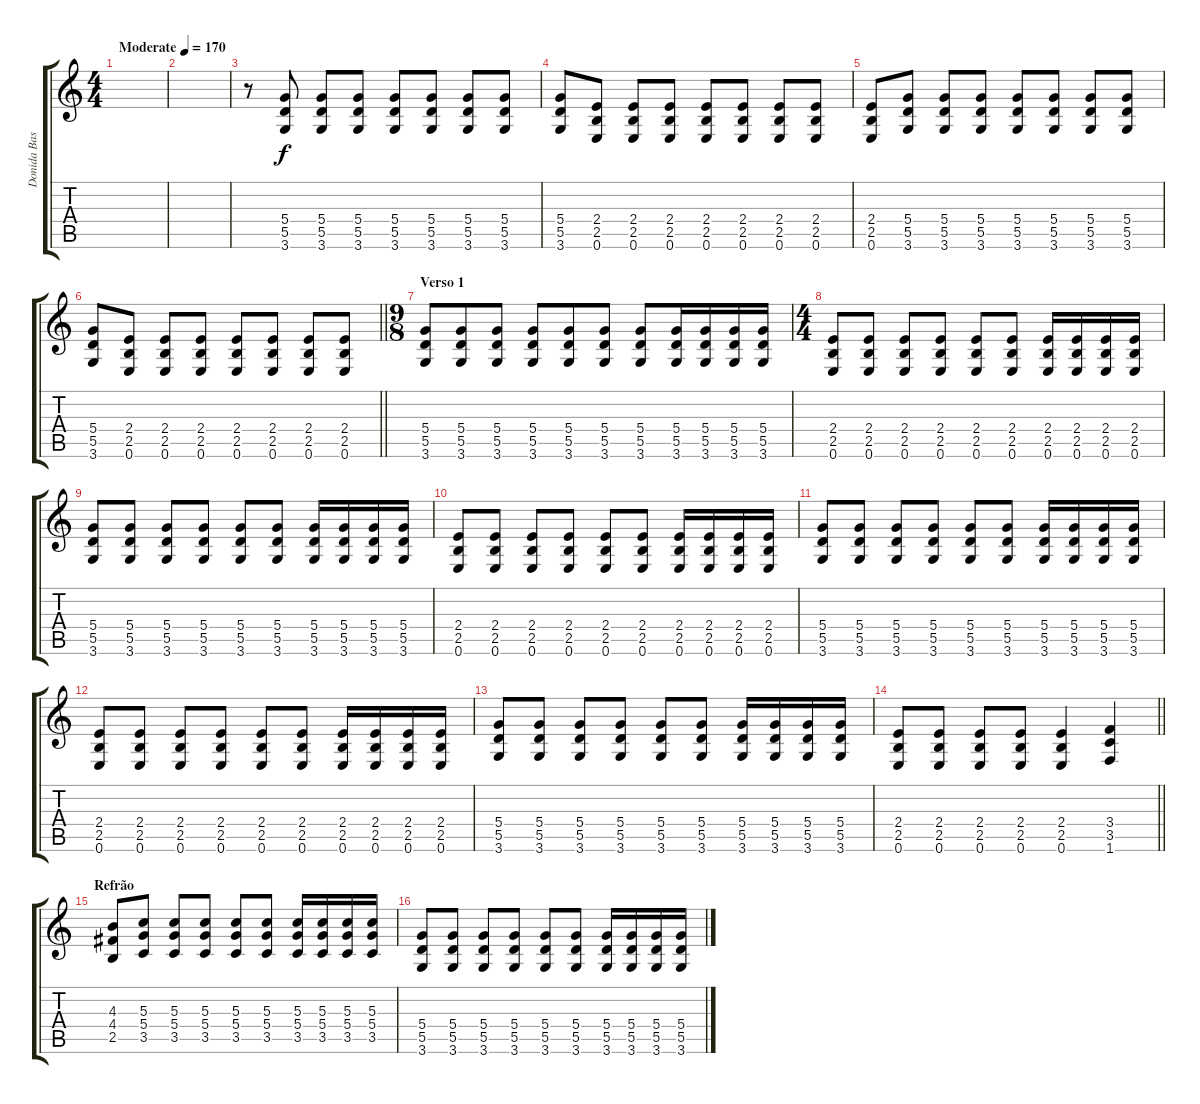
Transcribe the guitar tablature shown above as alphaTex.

\track ("Donida Base" "Donida Bas") {instrument distortionguitar}
\staff {score tabs}
\tuning (E4 B3 G3 D3 A2 E2) {hide}
\ts (4 4)
\tempo (170 "Moderate")
\clef g2
\ks c
|
|
r.8 (5.4 5.5 3.6).8 (5.4 5.5 3.6).8 (5.4 5.5 3.6).8 (5.4 5.5 3.6).8 (5.4 5.5 3.6).8 (5.4 5.5 3.6).8 (5.4 5.5 3.6).8 |
(5.4 5.5 3.6).8 (2.4 2.5 0.6).8 (2.4 2.5 0.6).8 (2.4 2.5 0.6).8 (2.4 2.5 0.6).8 (2.4 2.5 0.6).8 (2.4 2.5 0.6).8 (2.4 2.5 0.6).8 |
(2.4 2.5 0.6).8 (5.4 5.5 3.6).8 (5.4 5.5 3.6).8 (5.4 5.5 3.6).8 (5.4 5.5 3.6).8 (5.4 5.5 3.6).8 (5.4 5.5 3.6).8 (5.4 5.5 3.6).8 |
\barLineRight lightlight
(5.4 5.5 3.6).8 (2.4 2.5 0.6).8 (2.4 2.5 0.6).8 (2.4 2.5 0.6).8 (2.4 2.5 0.6).8 (2.4 2.5 0.6).8 (2.4 2.5 0.6).8 (2.4 2.5 0.6).8 |
\ts (9 8)
\section ("" "Verso 1")
(5.4 5.5 3.6).8 (5.4 5.5 3.6).8 (5.4 5.5 3.6).8 (5.4 5.5 3.6).8 (5.4 5.5 3.6).8 (5.4 5.5 3.6).8 (5.4 5.5 3.6).8 (5.4 5.5 3.6).16 (5.4 5.5 3.6).16 (5.4 5.5 3.6).16 (5.4 5.5 3.6).16 |
\ts (4 4)
(2.4 2.5 0.6).8 (2.4 2.5 0.6).8 (2.4 2.5 0.6).8 (2.4 2.5 0.6).8 (2.4 2.5 0.6).8 (2.4 2.5 0.6).8 (2.4 2.5 0.6).16 (2.4 2.5 0.6).16 (2.4 2.5 0.6).16 (2.4 2.5 0.6).16 |
(5.4 5.5 3.6).8 (5.4 5.5 3.6).8 (5.4 5.5 3.6).8 (5.4 5.5 3.6).8 (5.4 5.5 3.6).8 (5.4 5.5 3.6).8 (5.4 5.5 3.6).16 (5.4 5.5 3.6).16 (5.4 5.5 3.6).16 (5.4 5.5 3.6).16 |
(2.4 2.5 0.6).8 (2.4 2.5 0.6).8 (2.4 2.5 0.6).8 (2.4 2.5 0.6).8 (2.4 2.5 0.6).8 (2.4 2.5 0.6).8 (2.4 2.5 0.6).16 (2.4 2.5 0.6).16 (2.4 2.5 0.6).16 (2.4 2.5 0.6).16 |
(5.4 5.5 3.6).8 (5.4 5.5 3.6).8 (5.4 5.5 3.6).8 (5.4 5.5 3.6).8 (5.4 5.5 3.6).8 (5.4 5.5 3.6).8 (5.4 5.5 3.6).16 (5.4 5.5 3.6).16 (5.4 5.5 3.6).16 (5.4 5.5 3.6).16 |
(2.4 2.5 0.6).8 (2.4 2.5 0.6).8 (2.4 2.5 0.6).8 (2.4 2.5 0.6).8 (2.4 2.5 0.6).8 (2.4 2.5 0.6).8 (2.4 2.5 0.6).16 (2.4 2.5 0.6).16 (2.4 2.5 0.6).16 (2.4 2.5 0.6).16 |
(5.4 5.5 3.6).8 (5.4 5.5 3.6).8 (5.4 5.5 3.6).8 (5.4 5.5 3.6).8 (5.4 5.5 3.6).8 (5.4 5.5 3.6).8 (5.4 5.5 3.6).16 (5.4 5.5 3.6).16 (5.4 5.5 3.6).16 (5.4 5.5 3.6).16 |
\barLineRight lightlight
(2.4 2.5 0.6).8 (2.4 2.5 0.6).8 (2.4 2.5 0.6).8 (2.4 2.5 0.6).8 (2.4 2.5 0.6).4 (3.4 3.5 1.6).4 |
\section ("" "Refrão")
(4.3 4.4 2.5).8 (5.3 5.4 3.5).8 (5.3 5.4 3.5).8 (5.3 5.4 3.5).8 (5.3 5.4 3.5).8 (5.3 5.4 3.5).8 (5.3 5.4 3.5).16 (5.3 5.4 3.5).16 (5.3 5.4 3.5).16 (5.3 5.4 3.5).16 |
(5.4 5.5 3.6).8 (5.4 5.5 3.6).8 (5.4 5.5 3.6).8 (5.4 5.5 3.6).8 (5.4 5.5 3.6).8 (5.4 5.5 3.6).8 (5.4 5.5 3.6).16 (5.4 5.5 3.6).16 (5.4 5.5 3.6).16 (5.4 5.5 3.6).16
